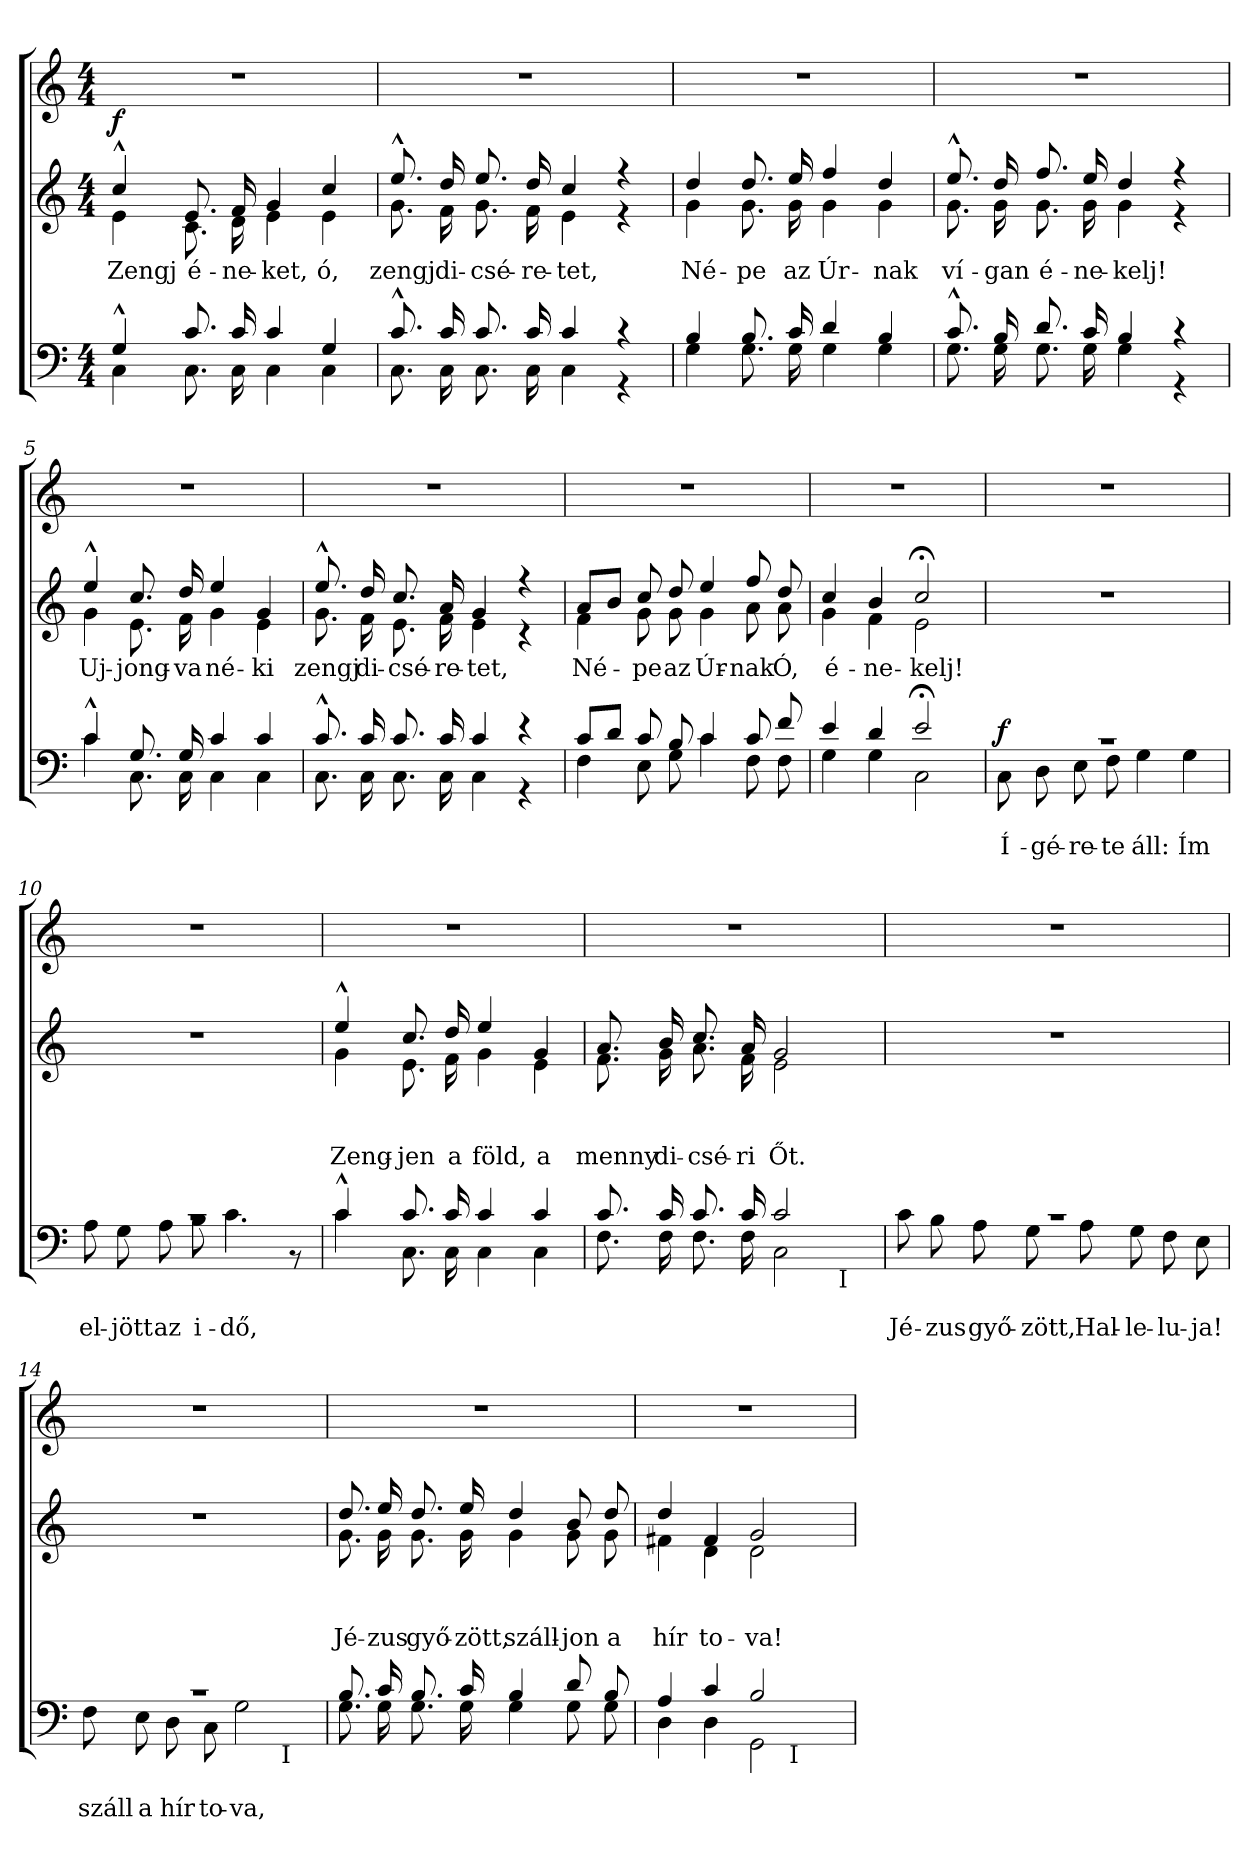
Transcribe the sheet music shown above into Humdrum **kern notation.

**kern	**text	**text	**dynam	**kern	**text	**text	**text	**dynam	**kern
*part3	*part3	*part3	*part3	*part2	*part2	*part2	*part2	*part2	*part1
*staff3	*staff3	*staff3	*staff3	*staff2	*staff2	*staff2	*staff2	*staff2	*staff1
*clefF4	*	*	*	*clefG2	*	*	*	*	*clefG2
*k[]	*	*	*	*k[]	*	*	*	*	*k[]
*C:	*	*	*	*C:	*	*	*	*	*C:
*M4/4	*	*	*	*M4/4	*	*	*	*	*M4/4
=1	=1	=1	=1	=1	=1	=1	=1	=1	=1
*^	*	*	*	*	*	*	*	*	*
!	!	!	!	!	!LO:TX:a:B:t=Jubiloso	!	!	!	!	!
!	!	!	!	!	!	!LO:LY:b	!	!	!LO:DY:b	!
*	*	*	*	*	*^	*	*	*	*	*
4G^^</	4C\	.	.	.	4cc^^</	4e\	Zengj	.	.	f	1r
!	!	!	!	!	!	!	!LO:LY:b	!	!	!	!
8.c/	8.C\	.	.	.	8.e/	8.c\	é-	.	.	.	.
!	!	!	!	!	!	!	!LO:LY:b	!	!	!	!
16c/	16C\	.	.	.	16f/	16d\	-ne-	.	.	.	.
!	!	!	!	!	!	!	!LO:LY:b	!	!	!	!
4c/	4C\	.	.	.	4g/	4e\	-ket,	.	.	.	.
!	!	!	!	!	!	!	!LO:LY:b	!	!	!	!
4G/	4C\	.	.	.	4cc/	4e\	ó,	.	.	.	.
=2	=2	=2	=2	=2	=2	=2	=2	=2	=2	=2	=2
!	!	!	!	!	!	!	!LO:LY:b	!	!	!	!
8.c^^</	8.C\	.	.	.	8.ee^^</	8.g\	zengj	.	.	.	1r
!	!	!	!	!	!	!	!LO:LY:b	!	!	!	!
16c/	16C\	.	.	.	16dd/	16f\	di-	.	.	.	.
!	!	!	!	!	!	!	!LO:LY:b	!	!	!	!
8.c/	8.C\	.	.	.	8.ee/	8.g\	-csé-	.	.	.	.
!	!	!	!	!	!	!	!LO:LY:b	!	!	!	!
16c/	16C\	.	.	.	16dd/	16f\	-re-	.	.	.	.
!	!	!	!	!	!	!	!LO:LY:b	!	!	!	!
4c/	4C\	.	.	.	4cc/	4e\	-tet,	.	.	.	.
4r	4r	.	.	.	4r	4r	.	.	.	.	.
=3	=3	=3	=3	=3	=3	=3	=3	=3	=3	=3	=3
!	!	!	!	!	!	!	!LO:LY:b	!	!	!	!
4B/	4G\	.	.	.	4dd/	4g\	Né-	.	.	.	1r
!	!	!	!	!	!	!	!LO:LY:b	!	!	!	!
8.B/	8.G\	.	.	.	8.dd/	8.g\	-pe	.	.	.	.
!	!	!	!	!	!	!	!LO:LY:b	!	!	!	!
16c/	16G\	.	.	.	16ee/	16g\	az	.	.	.	.
!	!	!	!	!	!	!	!LO:LY:b	!	!	!	!
4d/	4G\	.	.	.	4ff/	4g\	Úr-	.	.	.	.
!	!	!	!	!	!	!	!LO:LY:b	!	!	!	!
4B/	4G\	.	.	.	4dd/	4g\	-nak	.	.	.	.
=4	=4	=4	=4	=4	=4	=4	=4	=4	=4	=4	=4
!	!	!	!	!	!	!	!LO:LY:b	!	!	!	!
8.c^^</	8.G\	.	.	.	8.ee^^</	8.g\	ví-	.	.	.	1r
!	!	!	!	!	!	!	!LO:LY:b	!	!	!	!
16B/	16G\	.	.	.	16dd/	16g\	-gan	.	.	.	.
!	!	!	!	!	!	!	!LO:LY:b	!	!	!	!
8.d/	8.G\	.	.	.	8.ff/	8.g\	é-	.	.	.	.
!	!	!	!	!	!	!	!LO:LY:b	!	!	!	!
16c/	16G\	.	.	.	16ee/	16g\	-ne-	.	.	.	.
!	!	!	!	!	!	!	!LO:LY:b	!	!	!	!
4B/	4G\	.	.	.	4dd/	4g\	-kelj!	.	.	.	.
4r	4r	.	.	.	4r	4r	.	.	.	.	.
!!LO:LB:g=z
=5	=5	=5	=5	=5	=5	=5	=5	=5	=5	=5	=5
!	!	!	!	!	!	!	!LO:LY:b	!	!	!	!
4c^^</	4c\	.	.	.	4ee^^</	4g\	Uj-	.	.	.	1r
!	!	!	!	!	!	!	!LO:LY:b	!	!	!	!
8.G/	8.C\	.	.	.	8.cc/	8.e\	-jong-	.	.	.	.
!	!	!	!	!	!	!	!LO:LY:b	!	!	!	!
16G/	16C\	.	.	.	16dd/	16f\	-va	.	.	.	.
!	!	!	!	!	!	!	!LO:LY:b	!	!	!	!
4c/	4C\	.	.	.	4ee/	4g\	né-	.	.	.	.
!	!	!	!	!	!	!	!LO:LY:b	!	!	!	!
4c/	4C\	.	.	.	4g/	4e\	-ki	.	.	.	.
=6	=6	=6	=6	=6	=6	=6	=6	=6	=6	=6	=6
!	!	!	!	!	!	!	!LO:LY:b	!	!	!	!
8.c^^</	8.C\	.	.	.	8.ee^^</	8.g\	zengj	.	.	.	1r
!	!	!	!	!	!	!	!LO:LY:b	!	!	!	!
16c/	16C\	.	.	.	16dd/	16f\	di-	.	.	.	.
!	!	!	!	!	!	!	!LO:LY:b	!	!	!	!
8.c/	8.C\	.	.	.	8.cc/	8.e\	-csé-	.	.	.	.
!	!	!	!	!	!	!	!LO:LY:b	!	!	!	!
16c/	16C\	.	.	.	16a/	16f\	-re-	.	.	.	.
!	!	!	!	!	!	!	!LO:LY:b	!	!	!	!
4c/	4C\	.	.	.	4g/	4e\	-tet,	.	.	.	.
4r	4r	.	.	.	4r	4r	.	.	.	.	.
=7	=7	=7	=7	=7	=7	=7	=7	=7	=7	=7	=7
!	!	!	!	!	!	!	!LO:LY:b	!	!	!	!
8c/L	4F\	.	.	.	8a/L	4f\	Né-	.	.	.	1r
8d/J	.	.	.	.	8b/J	.	.	.	.	.	.
!	!	!	!	!	!	!	!LO:LY:b	!	!	!	!
8c/	8E\	.	.	.	8cc/	8g\	-pe	.	.	.	.
!	!	!	!	!	!	!	!LO:LY:b	!	!	!	!
8B/	8G\	.	.	.	8dd/	8g\	az	.	.	.	.
!	!	!	!	!	!	!	!LO:LY:b	!	!	!	!
4c/	4c\	.	.	.	4ee/	4g\	Úr-	.	.	.	.
!	!	!	!	!	!	!	!LO:LY:b	!	!	!	!
8c/	8F\	.	.	.	8ff/	8a\	-nak	.	.	.	.
!	!	!	!	!	!	!	!LO:LY:b	!	!	!	!
8f/	8F\	.	.	.	8dd/	8a\	Ó,	.	.	.	.
=8	=8	=8	=8	=8	=8	=8	=8	=8	=8	=8	=8
!	!	!	!	!	!	!	!LO:LY:b	!	!	!	!
4e/	4G\	.	.	.	4cc/	4g\	é-	.	.	.	1r
!	!	!	!	!	!	!	!LO:LY:b	!	!	!	!
4d/	4G\	.	.	.	4b/	4f\	-ne-	.	.	.	.
!	!	!	!	!	!	!	!LO:LY:b	!	!	!	!
2e;/	2C\	.	.	.	2cc;/	2e\	-kelj!	.	.	.	.
*	*	*	*	*	*v	*v	*	*	*	*	*
!!LO:LB:g=z
=9	=9	=9	=9	=9	=9	=9	=9	=9	=9	=9
*	*	*	*	*	*^	*	*	*	*	*
!	!	!	!LO:LY:b	!LO:DY:a	!	!	!	!	!	!	!
*	*	*	*	*	*v	*v	*	*	*	*	*
1rc	8C\	.	Í-	f	1r	.	.	.	.	1r
!	!	!	!LO:LY:b	!	!	!	!	!	!	!
.	8D\	.	-gé-	.	.	.	.	.	.	.
!	!	!	!LO:LY:b	!	!	!	!	!	!	!
.	8E\	.	-re-	.	.	.	.	.	.	.
!	!	!	!LO:LY:b	!	!	!	!	!	!	!
.	8F\	.	-te	.	.	.	.	.	.	.
!	!	!	!LO:LY:b	!	!	!	!	!	!	!
.	4G\	.	áll:	.	.	.	.	.	.	.
!	!	!	!LO:LY:b	!	!	!	!	!	!	!
.	4G\	.	Ím	.	.	.	.	.	.	.
=10	=10	=10	=10	=10	=10	=10	=10	=10	=10	=10
!	!	!	!LO:LY:b	!	!	!	!	!	!	!
1rd	8A\	.	el-	.	1r	.	.	.	.	1r
!	!	!	!LO:LY:b	!	!	!	!	!	!	!
.	8G\	.	-jött	.	.	.	.	.	.	.
!	!	!	!LO:LY:b	!	!	!	!	!	!	!
.	8A\	.	az	.	.	.	.	.	.	.
!	!	!	!LO:LY:b	!	!	!	!	!	!	!
.	8B\	.	i-	.	.	.	.	.	.	.
!	!	!	!LO:LY:b	!	!	!	!	!	!	!
.	4.c\	.	-dő,	.	.	.	.	.	.	.
.	8r	.	.	.	.	.	.	.	.	.
=11	=11	=11	=11	=11	=11	=11	=11	=11	=11	=11
!	!	!	!	!	!	!	!	!LO:LY:b	!	!
*	*	*	*	*	*^	*	*	*	*	*
4c^^</	4c\	.	.	.	4ee^^</	4g\	.	.	Zeng-	.	1r
!	!	!	!	!	!	!	!	!	!LO:LY:b	!	!
8.c/	8.C\	.	.	.	8.cc/	8.e\	.	.	-jen	.	.
!	!	!	!	!	!	!	!	!	!LO:LY:b	!	!
16c/	16C\	.	.	.	16dd/	16f\	.	.	a	.	.
!	!	!	!	!	!	!	!	!	!LO:LY:b	!	!
4c/	4C\	.	.	.	4ee/	4g\	.	.	föld,	.	.
!	!	!	!	!	!	!	!	!	!LO:LY:b	!	!
4c/	4C\	.	.	.	4g/	4e\	.	.	a	.	.
=12	=12	=12	=12	=12	=12	=12	=12	=12	=12	=12	=12
!	!	!	!	!	!	!	!	!	!LO:LY:b	!	!
*	*^	*	*	*	*	*	*	*	*	*	*
8.c/	8.F\	2ryy	.	.	.	8.a/	8.f\	.	.	menny	.	1r
!	!	!	!	!	!	!	!	!	!	!LO:LY:b	!	!
16c/	16F\	.	.	.	.	16b/	16g\	.	.	di-	.	.
!	!	!	!	!	!	!	!	!	!	!LO:LY:b	!	!
8.c/	8.F\	.	.	.	.	8.cc/	8.a\	.	.	-csé-	.	.
!	!	!	!	!	!	!	!	!	!	!LO:LY:b	!	!
16c/	16F\	.	.	.	.	16a/	16f\	.	.	-ri	.	.
!	!	!	!	!	!	!	!	!	!	!LO:LY:b	!	!
2c/	2C\	4ryy	.	.	.	2g/	2e\	.	.	Őt.	.	.
.	.	32ryy	.	.	.	.	.	.	.	.	.	.
!	!	!LO:TX:b:t=I	!	!	!	!	!	!	!	!	!	!
.	.	8..ryy	.	.	.	.	.	.	.	.	.	.
*	*v	*v	*	*	*	*	*	*	*	*	*	*
*	*	*	*	*	*v	*v	*	*	*	*	*
!!LO:LB:g=z
=13	=13	=13	=13	=13	=13	=13	=13	=13	=13	=13
*	*^	*	*	*	*^	*	*	*	*	*
!	!	!	!	!LO:LY:b	!	!	!	!	!	!	!	!
*	*v	*v	*	*	*	*	*	*	*	*	*	*
*	*	*	*	*	*v	*v	*	*	*	*	*
1rc	8c\	.	Jé-	.	1r	.	.	.	.	1r
!	!	!	!LO:LY:b	!	!	!	!	!	!	!
.	8B\	.	-zus	.	.	.	.	.	.	.
!	!	!	!LO:LY:b	!	!	!	!	!	!	!
.	8A\	.	győ-	.	.	.	.	.	.	.
!	!	!	!LO:LY:b	!	!	!	!	!	!	!
.	8G\	.	-zött,	.	.	.	.	.	.	.
!	!	!	!LO:LY:b	!	!	!	!	!	!	!
.	8A\	.	Hal-	.	.	.	.	.	.	.
!	!	!	!LO:LY:b	!	!	!	!	!	!	!
.	8G\	.	-le-	.	.	.	.	.	.	.
!	!	!	!LO:LY:b	!	!	!	!	!	!	!
.	8F\	.	-lu-	.	.	.	.	.	.	.
!	!	!	!LO:LY:b	!	!	!	!	!	!	!
.	8E\	.	-ja!	.	.	.	.	.	.	.
=14	=14	=14	=14	=14	=14	=14	=14	=14	=14	=14
!	!	!	!LO:LY:b	!	!	!	!	!	!	!
*	*^	*	*	*	*	*	*	*	*	*
1rc	8F\	2.ryy	.	száll	.	1r	.	.	.	.	1r
!	!	!	!	!LO:LY:b	!	!	!	!	!	!	!
.	8E\	.	.	a	.	.	.	.	.	.	.
!	!	!	!	!LO:LY:b	!	!	!	!	!	!	!
.	8D\	.	.	hír	.	.	.	.	.	.	.
!	!	!	!	!LO:LY:b	!	!	!	!	!	!	!
.	8C\	.	.	to-	.	.	.	.	.	.	.
!	!	!	!	!LO:LY:b	!	!	!	!	!	!	!
.	2G\	.	.	-va,	.	.	.	.	.	.	.
!	!	!LO:TX:b:t=I	!	!	!	!	!	!	!	!	!
.	.	4ryy	.	.	.	.	.	.	.	.	.
*	*v	*v	*	*	*	*	*	*	*	*	*
=15	=15	=15	=15	=15	=15	=15	=15	=15	=15	=15
*	*	*	*	*	*^	*	*	*	*	*
*	*^	*	*	*	*	*	*	*	*	*	*
!	!	!	!	!	!	!	!	!	!	!LO:LY:b	!	!
*	*v	*v	*	*	*	*	*	*	*	*	*	*
8.B/	8.G\	.	.	.	8.dd/	8.g\	.	.	Jé-	.	1r
!	!	!	!	!	!	!	!	!	!LO:LY:b	!	!
16c/	16G\	.	.	.	16ee/	16g\	.	.	-zus	.	.
!	!	!	!	!	!	!	!	!	!LO:LY:b	!	!
8.B/	8.G\	.	.	.	8.dd/	8.g\	.	.	győ-	.	.
!	!	!	!	!	!	!	!	!	!LO:LY:b	!	!
16c/	16G\	.	.	.	16ee/	16g\	.	.	-zött,	.	.
!	!	!	!	!	!	!	!	!	!LO:LY:b	!	!
4B/	4G\	.	.	.	4dd/	4g\	.	.	száll-	.	.
!	!	!	!	!	!	!	!	!	!LO:LY:b	!	!
8d/	8G\	.	.	.	8b/	8g\	.	.	-jon	.	.
!	!	!	!	!	!	!	!	!	!LO:LY:b	!	!
8B/	8G\	.	.	.	8dd/	8g\	.	.	a	.	.
=16	=16	=16	=16	=16	=16	=16	=16	=16	=16	=16	=16
!	!	!	!	!	!	!	!	!	!LO:LY:b	!	!
*	*^	*	*	*	*	*	*	*	*	*	*
4A/	4D\	2ryy	.	.	.	4dd/	4f#X\	.	.	hír	.	1r
!	!	!	!	!	!	!	!	!	!	!LO:LY:b	!	!
4c/	4D\	.	.	.	.	4f#/	4d\	.	.	to-	.	.
!	!	!	!	!	!	!	!	!	!	!LO:LY:b	!	!
2B/	2GG\	8.ryy	.	.	.	2g/	2d\	.	.	-va!	.	.
!	!	!LO:TX:b:t=I	!	!	!	!	!	!	!	!	!	!
.	.	4ryy	.	.	.	.	.	.	.	.	.	.
.	.	16ryy	.	.	.	.	.	.	.	.	.	.
*v	*v	*v	*	*	*	*	*	*	*	*	*	*
*	*	*	*	*v	*v	*	*	*	*	*
=	=	=	=	=	=	=	=	=	=
*-	*-	*-	*-	*-	*-	*-	*-	*-	*-
